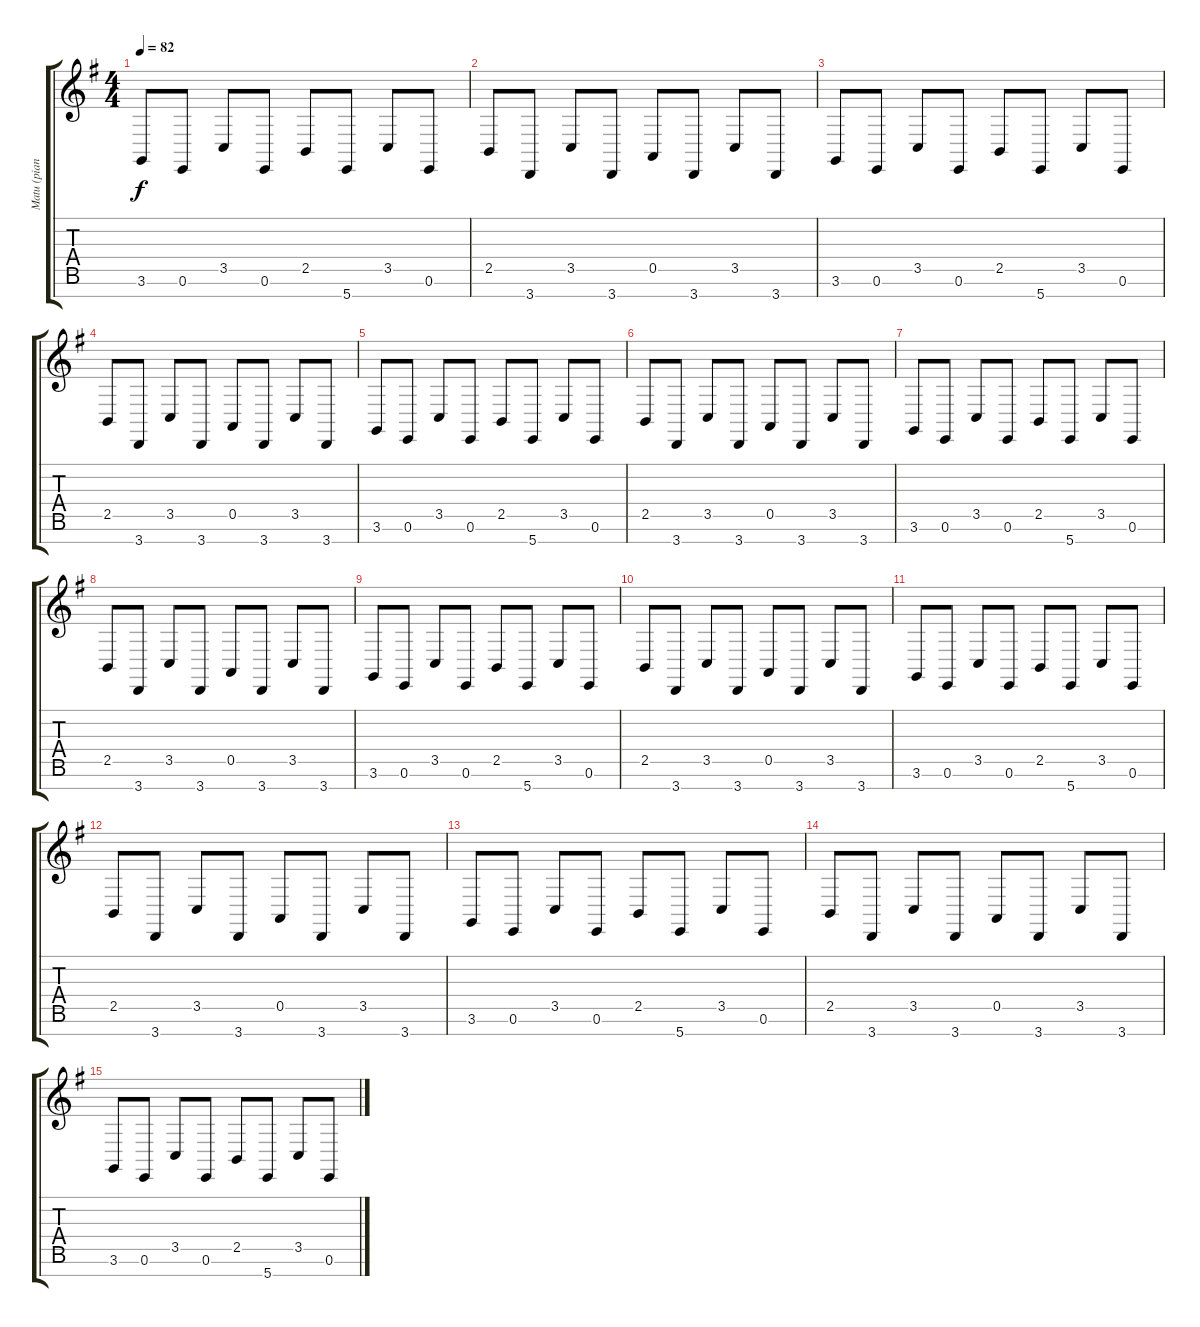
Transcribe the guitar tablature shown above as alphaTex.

\track ("Matu (piano MD)" "Matu (pian") {instrument electricgrandpiano}
\staff {score tabs}
\tuning (E4 B3 G3 D3 A2 E2 B1) {hide}
\ts (4 4)
\tempo 82
\clef g2
\ks g
3.6.8{dy f} 0.6.8 3.5.8 0.6.8 2.5.8 5.7.8 3.5.8 0.6.8 |
2.5.8 3.7.8 3.5.8 3.7.8 0.5.8 3.7.8 3.5.8 3.7.8 |
3.6.8 0.6.8 3.5.8 0.6.8 2.5.8 5.7.8 3.5.8 0.6.8 |
2.5.8 3.7.8 3.5.8 3.7.8 0.5.8 3.7.8 3.5.8 3.7.8 |
3.6.8 0.6.8 3.5.8 0.6.8 2.5.8 5.7.8 3.5.8 0.6.8 |
2.5.8 3.7.8 3.5.8 3.7.8 0.5.8 3.7.8 3.5.8 3.7.8 |
3.6.8 0.6.8 3.5.8 0.6.8 2.5.8 5.7.8 3.5.8 0.6.8 |
2.5.8{volume 13} 3.7.8 3.5.8 3.7.8 0.5.8 3.7.8 3.5.8 3.7.8 |
3.6.8 0.6.8 3.5.8 0.6.8 2.5.8 5.7.8 3.5.8 0.6.8 |
2.5.8 3.7.8 3.5.8 3.7.8 0.5.8 3.7.8 3.5.8 3.7.8 |
3.6.8 0.6.8 3.5.8 0.6.8 2.5.8 5.7.8 3.5.8 0.6.8 |
2.5.8 3.7.8 3.5.8 3.7.8 0.5.8 3.7.8 3.5.8 3.7.8 |
3.6.8 0.6.8 3.5.8 0.6.8 2.5.8 5.7.8 3.5.8 0.6.8 |
2.5.8 3.7.8 3.5.8 3.7.8 0.5.8 3.7.8 3.5.8 3.7.8 |
3.6.8 0.6.8 3.5.8 0.6.8 2.5.8 5.7.8 3.5.8 0.6.8
